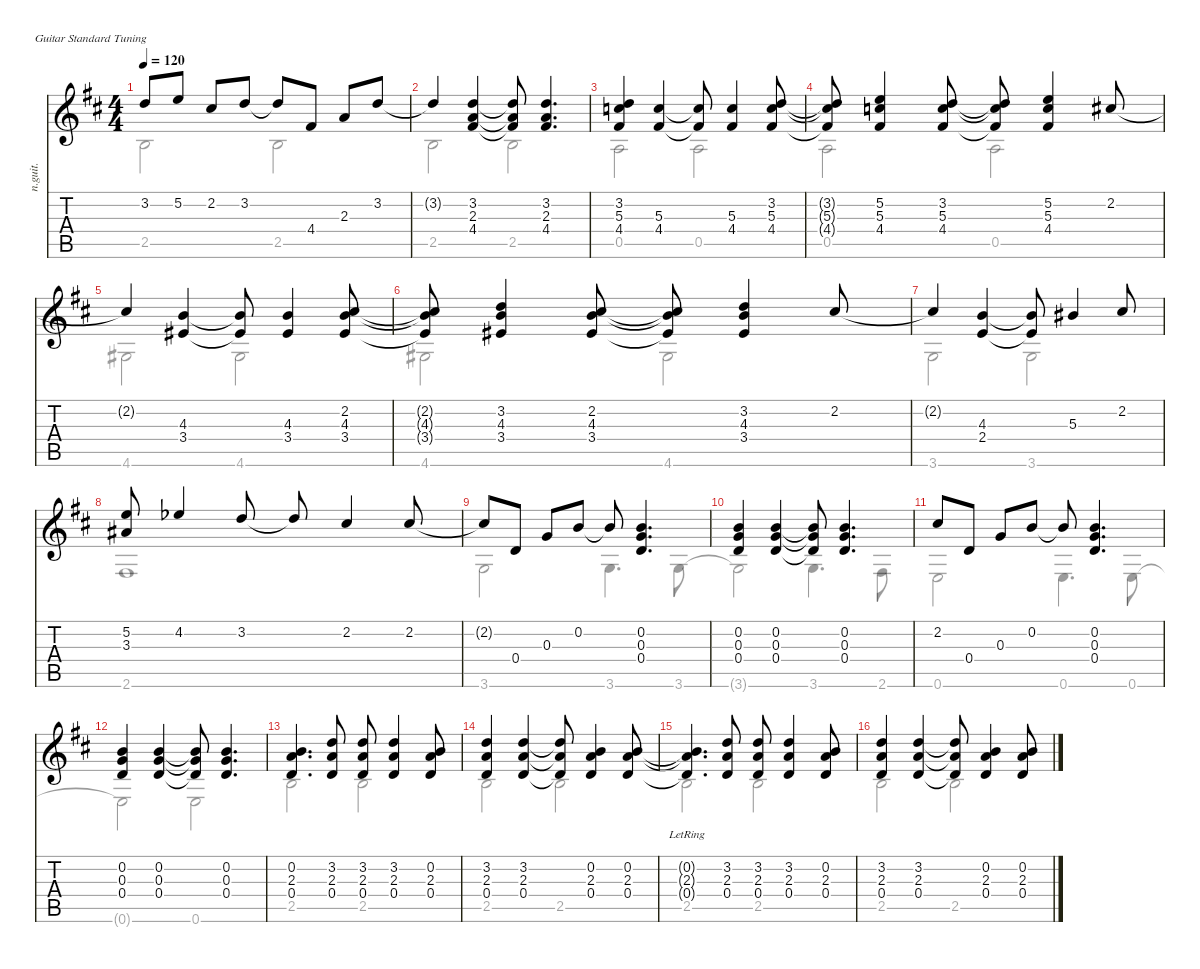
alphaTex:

\defaultSystemsLayout 4
\hideDynamics
\bracketExtendMode nobrackets
\otherSystemsTrackNameOrientation horizontal
\track ("Nylon Guitar" "n.guit.") {instrument acousticguitarnylon}
\staff {score tabs}
\tuning (E4 B3 G3 D3 A2 E2)
\voice
\ts (4 4)
\tempo 120
\clef g2
\ks d
3.2{t acc forcenatural}.8{dy mf beam Up} 5.2{acc forcenatural}.8{beam Up} 2.2{acc #}.8{beam Up} 3.2{acc forcenatural}.8{beam Up} 3.2{t acc forcenatural}.8{beam Up} 4.4{acc #}.8{beam Up} 2.3{acc forcenatural}.8{beam Up} 3.2{acc forcenatural}.8{beam Up} |
3.2{t acc forcenatural}.4{beam Up} (3.2{acc forcenatural} 2.3{acc forcenatural} 4.4{acc #}).4{beam Up} (4.4{t acc #} 2.3{t acc forcenatural} 3.2{t acc forcenatural}).8{beam Up} (3.2{acc forcenatural} 2.3{acc forcenatural} 4.4{acc #}).4{d beam Up} |
(3.2{acc forcenatural} 5.3{acc forcenatural} 4.4{acc #}).4{beam Up} (4.4{acc #} 5.3{acc forcenatural}).4{beam Up} (5.3{t acc forcenatural} 4.4{t acc #}).8{beam Up} (4.4{acc #} 5.3{acc forcenatural}).4{beam Up} (3.2{acc forcenatural} 5.3{acc forcenatural} 4.4{acc #}).8{beam Up} |
(4.4{t acc #} 5.3{t acc forcenatural} 3.2{t acc forcenatural}).8{beam Up} (5.2{acc forcenatural} 5.3{acc forcenatural} 4.4{acc #}).4{beam Up} (4.4{acc #} 5.3{acc forcenatural} 3.2{acc forcenatural}).8{beam Up} (3.2{t acc forcenatural} 5.3{t acc forcenatural} 4.4{t acc #}).8{beam Up} (4.4{acc #} 5.3{acc forcenatural} 5.2{acc forcenatural}).4{beam Up} 2.2{acc #}.8{beam Up} |
2.2{t acc #}.4{beam Up} (4.3{acc forcenatural} 3.4{acc #}).4{beam Up} (3.4{t acc #} 4.3{t acc forcenatural}).8{beam Up} (3.4{acc #} 4.3{acc forcenatural}).4{beam Up} (2.2{acc #} 4.3{acc forcenatural} 3.4{acc #}).8{beam Up} |
(2.2{t acc #} 4.3{t acc forcenatural} 3.4{t acc #}).8{beam Up} (3.4{acc #} 4.3{acc forcenatural} 3.2{acc forcenatural}).4{beam Up} (2.2{acc #} 4.3{acc forcenatural} 3.4{acc #}).8{beam Up} (3.4{t acc #} 4.3{t acc forcenatural} 2.2{t acc #}).8{beam Up} (3.2{acc forcenatural} 4.3{acc forcenatural} 3.4{acc #}).4{beam Up} 2.2{acc #}.8{beam Up} |
2.2{t acc #}.4{beam Up} (4.3{acc forcenatural} 2.4{acc forcenatural}).4{beam Up} (2.4{t acc forcenatural} 4.3{t acc forcenatural}).8{beam Up} 5.3{acc #}.4{beam Up} 2.2{acc #}.8{beam Up} |
(5.2{acc forcenatural} 3.3{acc #}).8{beam Up} 4.2{acc b}.4{beam Up} 3.2{acc forcenatural}.8{beam Up} 3.2{t acc forcenatural}.8{beam Up} 2.2{acc #}.4{beam Up} 2.2{acc #}.8{beam Up} |
2.2{t acc #}.8{beam Up} 0.4{acc forcenatural}.8{beam Up} 0.3{acc forcenatural}.8{beam Up} 0.2{acc forcenatural}.8{beam Up} 0.2{t acc forcenatural}.8{beam Up} (0.2{acc forcenatural} 0.3{acc forcenatural} 0.4{acc forcenatural}).4{d beam Up} |
(0.4{acc forcenatural} 0.3{acc forcenatural} 0.2{acc forcenatural}).4{beam Up} (0.3{acc forcenatural} 0.4{acc forcenatural} 0.2{acc forcenatural}).4{beam Up} (0.2{t acc forcenatural} 0.3{t acc forcenatural} 0.4{t acc forcenatural}).8{beam Up} (0.4{acc forcenatural} 0.3{acc forcenatural} 0.2{acc forcenatural}).4{d beam Up} |
2.2{acc #}.8{beam Up} 0.4{acc forcenatural}.8{beam Up} 0.3{acc forcenatural}.8{beam Up} 0.2{acc forcenatural}.8{beam Up} 0.2{t acc forcenatural}.8{beam Up} (0.2{acc forcenatural} 0.3{acc forcenatural} 0.4{acc forcenatural}).4{d beam Up} |
(0.4{acc forcenatural} 0.3{acc forcenatural} 0.2{acc forcenatural}).4{beam Up} (0.2{acc forcenatural} 0.3{acc forcenatural} 0.4{acc forcenatural}).4{beam Up} (0.4{t acc forcenatural} 0.3{t acc forcenatural} 0.2{t acc forcenatural}).8{beam Up} (0.2{acc forcenatural} 0.3{acc forcenatural} 0.4{acc forcenatural}).4{d beam Up} |
(0.2{acc forcenatural} 2.3{acc forcenatural} 0.4{acc forcenatural}).4{d beam Up} (3.2{acc forcenatural} 2.3{acc forcenatural} 0.4{acc forcenatural}).8{beam Up} (0.4{acc forcenatural} 2.3{acc forcenatural} 3.2{acc forcenatural}).8{beam Up} (3.2{acc forcenatural} 2.3{acc forcenatural} 0.4{acc forcenatural}).4{beam Up} (0.4{acc forcenatural} 2.3{acc forcenatural} 0.2{acc forcenatural}).8{beam Up} |
(3.2{acc forcenatural} 2.3{acc forcenatural} 0.4{acc forcenatural}).4{beam Up} (0.4{acc forcenatural} 2.3{acc forcenatural} 3.2{acc forcenatural}).4{beam Up} (3.2{t acc forcenatural} 2.3{t acc forcenatural} 0.4{t acc forcenatural}).8{beam Up} (0.2{acc forcenatural} 2.3{acc forcenatural} 0.4{acc forcenatural}).4{beam Up} (0.2{acc forcenatural} 2.3{acc forcenatural} 0.4{acc forcenatural}).8{beam Up} |
(0.4{lr t acc forcenatural} 2.3{t acc forcenatural} 0.2{t acc forcenatural}).4{d beam Up} (3.2{acc forcenatural} 2.3{acc forcenatural} 0.4{acc forcenatural}).8{beam Up} (3.2{acc forcenatural} 2.3{acc forcenatural} 0.4{acc forcenatural}).8{beam Up} (3.2{acc forcenatural} 2.3{acc forcenatural} 0.4{acc forcenatural}).4{beam Up} (0.2{acc forcenatural} 2.3{acc forcenatural} 0.4{acc forcenatural}).8{beam Up} |
(0.4{acc forcenatural} 2.3{acc forcenatural} 3.2{acc forcenatural}).4{beam Up} (3.2{acc forcenatural} 2.3{acc forcenatural} 0.4{acc forcenatural}).4{beam Up} (0.4{t acc forcenatural} 2.3{t acc forcenatural} 3.2{t acc forcenatural}).8{beam Up} (0.2{acc forcenatural} 2.3{acc forcenatural} 0.4{acc forcenatural}).4{beam Up} (0.4{acc forcenatural} 2.3{acc forcenatural} 0.2{acc forcenatural}).8{beam Up}
\voice
\clef g2
\ottava regular
\simile none
\ks d
2.5{acc forcenatural}.2{dy mf beam Down} 2.5{acc forcenatural}.2{beam Down} |
2.5{acc forcenatural}.2{beam Down} 2.5{acc forcenatural}.2{beam Down} |
0.5{acc forcenatural}.2{beam Down} 0.5{acc forcenatural}.2{beam Down} |
0.5{acc forcenatural}.2{beam Down} 0.5{acc forcenatural}.2{beam Down} |
4.6{acc #}.2{beam Down} 4.6{acc #}.2{beam Down} |
4.6{acc #}.2{beam Down} 4.6{acc #}.2{beam Down} |
3.6{acc forcenatural}.2{beam Down} 3.6{acc forcenatural}.2{beam Down} |
2.6{acc #}.1{beam Down} |
3.6{acc forcenatural}.2{beam Down} 3.6{acc forcenatural}.4{d beam Down} 3.6{acc forcenatural}.8{beam Down} |
3.6{t acc forcenatural}.2{beam Down} 3.6{acc forcenatural}.4{d beam Down} 2.6{acc #}.8{beam Down} |
0.6{acc forcenatural}.2{beam Down} 0.6{acc forcenatural}.4{d beam Down} 0.6{acc forcenatural}.8{beam Down} |
0.6{t acc forcenatural}.2{beam Down} 0.6{acc forcenatural}.2{beam Down} |
2.5{acc forcenatural}.2{beam Down} 2.5{acc forcenatural}.2{beam Down} |
2.5{acc forcenatural}.2{beam Down} 2.5{acc forcenatural}.2{beam Down} |
2.5{acc forcenatural}.2{beam Down} 2.5{acc forcenatural}.2{beam Down} |
2.5{acc forcenatural}.2{beam Down} 2.5{acc forcenatural}.2{beam Down}
